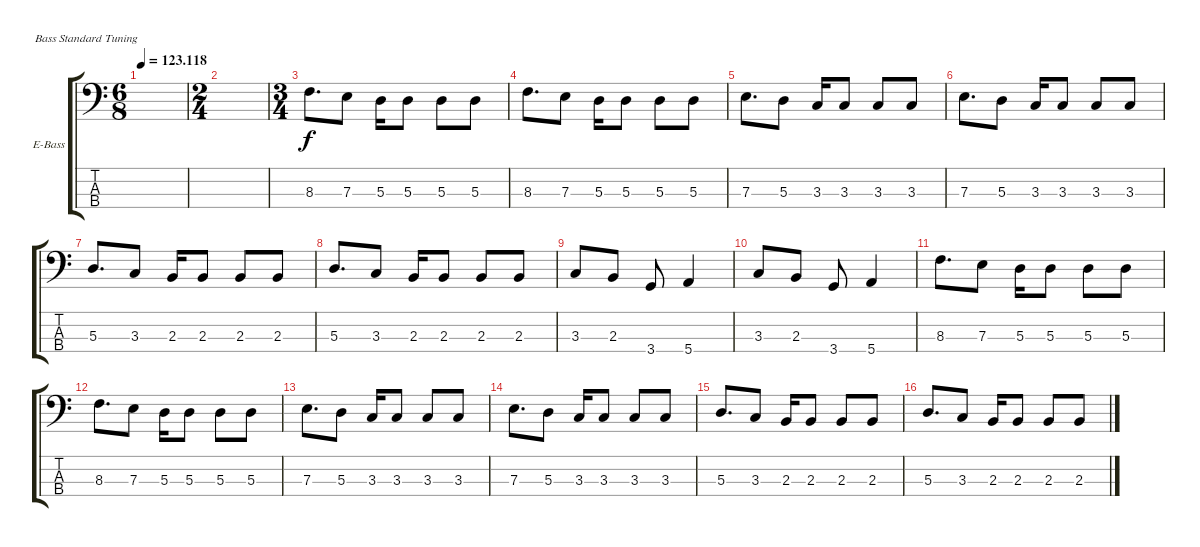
\bracketExtendMode groupsimilarinstruments
\firstSystemTrackNameOrientation horizontal
\otherSystemsTrackNameOrientation horizontal
\track ("Tim Ward/Frank Ene" "E-Bass") {instrument electricbassfinger}
\staff {score tabs}
\tuning (G2 D2 A1 E1)
\ts (6 8)
\tempo
123.118
\accidentals auto
\clef f4
\ottava regular
\simile none
\ks c
|
\ts (2 4)
|
\ts (3 4)
8.3.8{d} 7.3.8 5.3.16 5.3.8 5.3.8 5.3.8 |
8.3.8{d} 7.3.8 5.3.16 5.3.8 5.3.8 5.3.8 |
7.3.8{d} 5.3.8 3.3.16 3.3.8 3.3.8 3.3.8 |
7.3.8{d} 5.3.8 3.3.16 3.3.8 3.3.8 3.3.8 |
5.3.8{d} 3.3.8 2.3.16 2.3.8 2.3.8 2.3.8 |
5.3.8{d} 3.3.8 2.3.16 2.3.8 2.3.8 2.3.8 |
3.3.8 2.3.8 3.4.8 5.4.4 |
3.3.8 2.3.8 3.4.8 5.4.4 |
8.3.8{d} 7.3.8 5.3.16 5.3.8 5.3.8 5.3.8 |
8.3.8{d} 7.3.8 5.3.16 5.3.8 5.3.8 5.3.8 |
7.3.8{d} 5.3.8 3.3.16 3.3.8 3.3.8 3.3.8 |
7.3.8{d} 5.3.8 3.3.16 3.3.8 3.3.8 3.3.8 |
5.3.8{d} 3.3.8 2.3.16 2.3.8 2.3.8 2.3.8 |
5.3.8{d} 3.3.8 2.3.16 2.3.8 2.3.8 2.3.8
